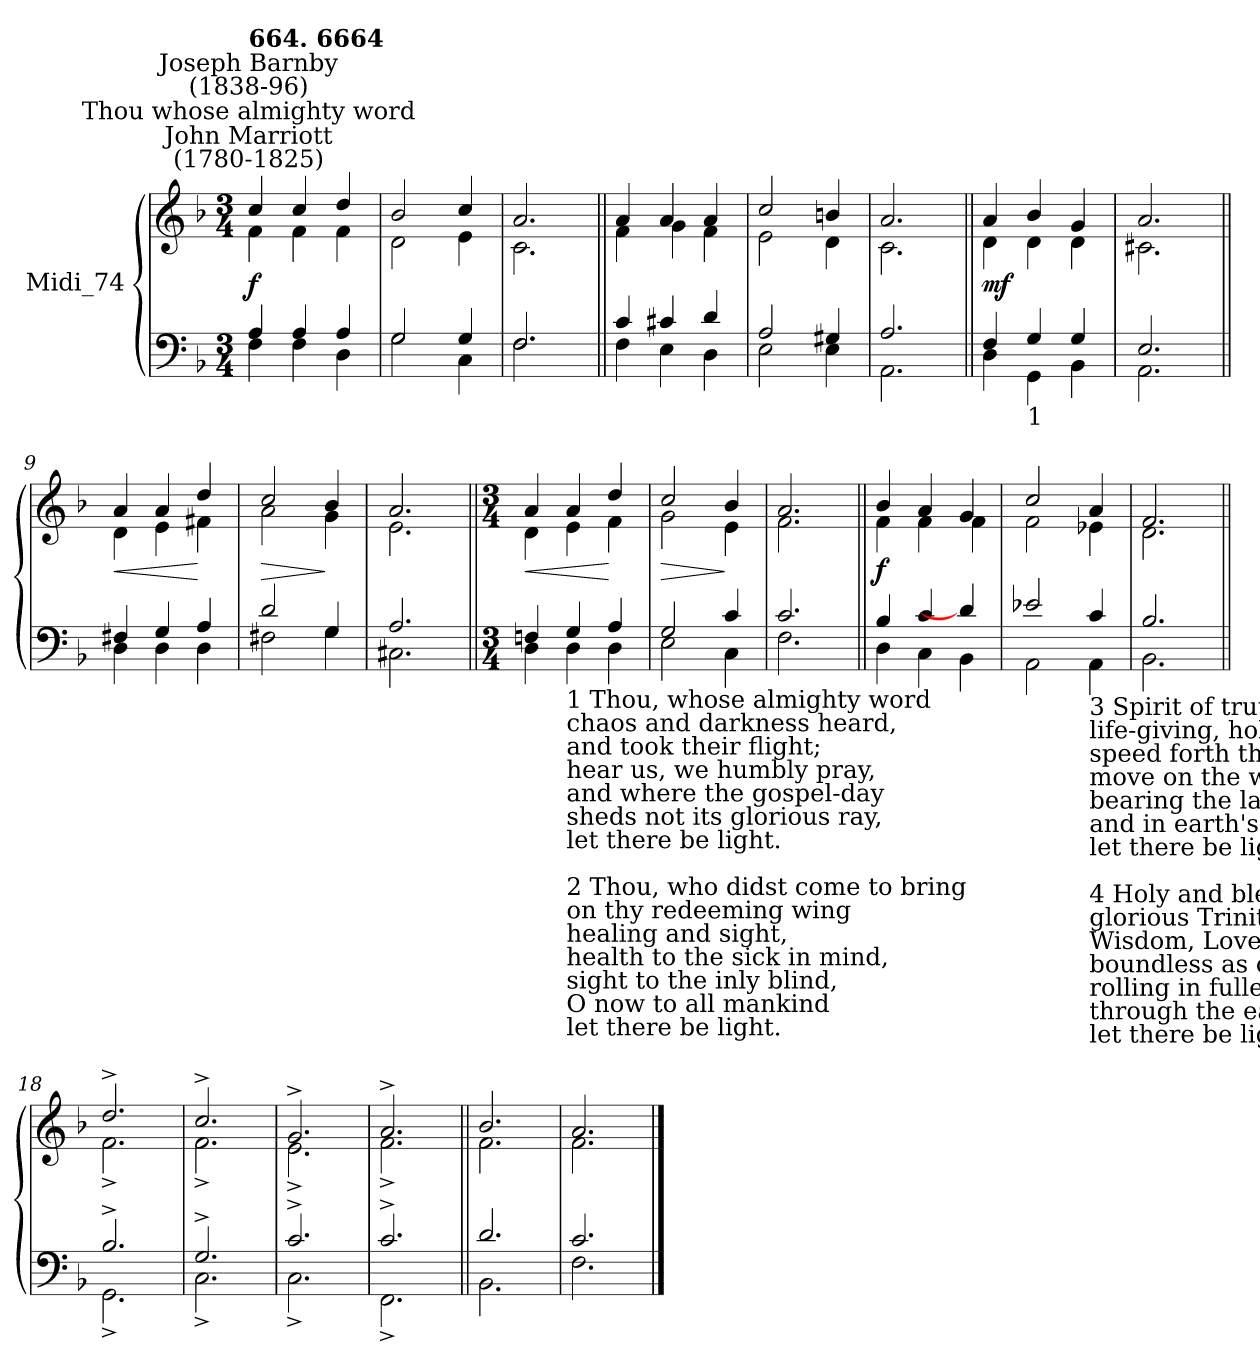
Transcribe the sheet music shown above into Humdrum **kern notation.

**kern	**kern	**dynam
*part2	*part1	*part1
*staff2	*staff1	*staff1
*I"Midi_74	*I"Midi_74	*
*clefF4	*clefG2	*
*k[b-]	*k[b-]	*
*F:	*F:	*
*M3/4	*M3/4	*
=1	=1	=1
*^	*^	*
!	!	!LO:TX:a:cj:t=John Marriott\n(1780-1825)	!	!
!	!	!LO:TX:a:cj:t=Thou whose almighty word	!	!
!	!	!LO:TX:a:cj:t=Joseph Barnby\n(1838-96)	!	!
!	!	!LO:TX:a:B:t=664. 6664	!	!
!	!	!	!	!LO:DY:b
4A/	4F\	4cc/	4f\	f
4A/	4F\	4cc/	4f\	.
4A/	4D\	4dd/	4f\	.
=2	=2	=2	=2	=2
2G/	2G\	2b-/	2d\	.
4G/	4C\	4cc/	4e\	.
=3	=3	=3	=3	=3
2.F/	2.F\	2.a/	2.c\	.
=4||	=4||	=4||	=4||	=4||
4c/	4F\	4a/	4f\	.
4c#X/	4E\	4a/	4g\	.
4d/	4D\	4a/	4f\	.
=5	=5	=5	=5	=5
2A/	2E\	2cc/	2e\	.
4G#X/	4E\	4bn/	4d\	.
=6	=6	=6	=6	=6
2.A/	2.AA\	2.a/	2.c\	.
=7||	=7||	=7||	=7||	=7||
!	!	!	!	!LO:DY:b
4F/	4D\	4a/	4d\	mf
!LO:TX:b:t=1	!	!	!	!
4G/	4GG\	4b-/	4d\	.
4G/	4BB-\	4g/	4d\	.
=8	=8	=8	=8	=8
2.E/	2.AA\	2.a/	2.c#X\	.
=9||	=9||	=9||	=9||	=9||
!	!	!	!	!LO:HP:b
4F#X/	4D\	4a/	4d\	<
4G/	4D\	4a/	4e\	.
4A/	4D\	4dd/	4f#X\	[
=10	=10	=10	=10	=10
!	!	!	!	!LO:HP:b
2d/	2F#X\	2cc/	2a\	>
4G/	4G\	4b-/	4g\	]
=11	=11	=11	=11	=11
2.A/	2.C#X\	2.a/	2.e\	.
!!LO:LB:g=z	!!
=12||	=12||	=12||	=12||	=12||
*M3/4	*	*M3/4	*	*
!	!	!	!	!LO:HP:b
4Fn/	4D\	4a/	4d\	<
!LO:TX:b:t=1 Thou, whose almighty word\nchaos and darkness heard,\nand took their flight;\nhear us, we humbly pray,\nand where the gospel-day\nsheds not its glorious ray,\nlet there be light.\n\n2 Thou, who didst come to bring\non thy redeeming wing\nhealing and sight,\nhealth to the sick in mind,\nsight to the inly blind,\nO now to all mankind\nlet there be light.	!	!	!	!
4G/	4D\	4a/	4e\	.
4A/	4D\	4dd/	4f\	[
=13	=13	=13	=13	=13
!	!	!	!	!LO:HP:b
2G/	2E\	2cc/	2g\	>
4c/	4C\	4b-/	4e\	]
=14	=14	=14	=14	=14
2.c/	2.F\	2.a/	2.f\	.
=15||	=15||	=15||	=15||	=15||
!	!	!	!	!LO:DY:b
4B-/	4D\	4b-/	4f\	f
4c/	4C\	4a/	4f\	.
4d/]	4BB-\	4g/	4f\	.
=16	=16	=16	=16	=16
2e-X/	2AA\	2cc/	2f\	.
!LO:TX:b:t=3 Spirit of truth and love,\nlife-giving, holy Dove,\nspeed forth thy flight;\nmove on the water's face,\nbearing the lamp of grace,\nand in earth's darkest place\nlet there be light.\n\n4 Holy and blessèd Three,\nglorious Trinity,\nWisdom, Love, Might;\nboundless as ocean's tide\nrolling in fullest pride,\nthrough the earth far and wide\nlet there be light.	!	!	!	!
4c/	4AA\	4a/	4e-X\	.
=17	=17	=17	=17	=17
2.B-/	2.BB-\	2.f/	2.d\	.
=18||	=18||	=18||	=18||	=18||
2.B-^/	2.GG^\	2.dd^/	2.f^\	.
=19	=19	=19	=19	=19
2.G^/	2.C^\	2.cc^/	2.f^\	.
=20	=20	=20	=20	=20
2.c^/	2.C^\	2.g^/	2.e^\	.
=21	=21	=21	=21	=21
2.c^/	2.FF^\	2.a^/	2.f^\	.
=22||	=22||	=22||	=22||	=22||
2.d/	2.BB-\	2.b-/	2.f\	.
=23	=23	=23	=23	=23
2.c/	2.F\	2.a/	2.f\	.
*v	*v	*	*	*
*	*v	*v	*
==	==	==
*-	*-	*-
